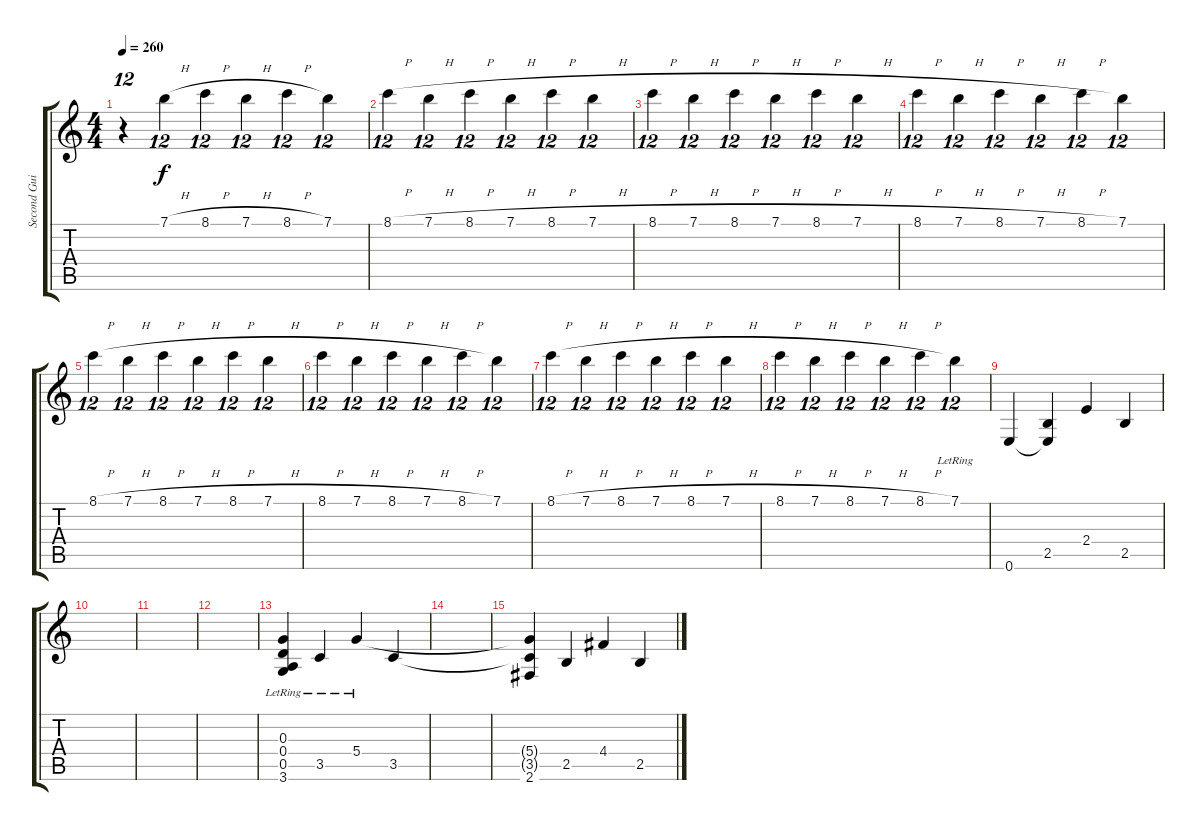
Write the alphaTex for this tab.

\track ("Second Guitar - Oren Lutenberg" "Second Gui") {instrument electricguitarjazz}
\staff {score tabs}
\tuning (E4 B3 G3 D3 A2 E2) {hide}
\ts (4 4)
\tempo 260
\clef g2
\ks c
r.4{tu (12 8) dy f} 7.1{h}.4{tu (12 8)} 8.1{h}.4{tu (12 8)} 7.1{h}.4{tu (12 8)} 8.1{h}.4{tu (12 8)} 7.1.4{tu (12 8)} |
8.1{h}.4{tu (12 8)} 7.1{h}.4{tu (12 8)} 8.1{h}.4{tu (12 8)} 7.1{h}.4{tu (12 8)} 8.1{h}.4{tu (12 8)} 7.1{h}.4{tu (12 8)} |
8.1{h}.4{tu (12 8)} 7.1{h}.4{tu (12 8)} 8.1{h}.4{tu (12 8)} 7.1{h}.4{tu (12 8)} 8.1{h}.4{tu (12 8)} 7.1{h}.4{tu (12 8)} |
8.1{h}.4{tu (12 8)} 7.1{h}.4{tu (12 8)} 8.1{h}.4{tu (12 8)} 7.1{h}.4{tu (12 8)} 8.1{h}.4{tu (12 8)} 7.1.4{tu (12 8)} |
8.1{h}.4{tu (12 8)} 7.1{h}.4{tu (12 8)} 8.1{h}.4{tu (12 8)} 7.1{h}.4{tu (12 8)} 8.1{h}.4{tu (12 8)} 7.1{h}.4{tu (12 8)} |
8.1{h}.4{tu (12 8)} 7.1{h}.4{tu (12 8)} 8.1{h}.4{tu (12 8)} 7.1{h}.4{tu (12 8)} 8.1{h}.4{tu (12 8)} 7.1.4{tu (12 8)} |
8.1{h}.4{tu (12 8)} 7.1{h}.4{tu (12 8)} 8.1{h}.4{tu (12 8)} 7.1{h}.4{tu (12 8)} 8.1{h}.4{tu (12 8)} 7.1{h}.4{tu (12 8)} |
8.1{h}.4{tu (12 8)} 7.1{h}.4{tu (12 8)} 8.1{h}.4{tu (12 8)} 7.1{h}.4{tu (12 8)} 8.1{h}.4{tu (12 8)} 7.1{lr}.4{tu (12 8)} |
0.6.4 (2.5 0.6{t}).4 2.4.4 2.5.4 |
|
|
|
(0.3 0.4 0.5 3.6{lr}).4 3.5{lr}.4 5.4{lr}.4 3.5.4 |
|
(5.4{t} 3.5{t} 2.6).4 2.5.4 4.4.4 2.5.4
